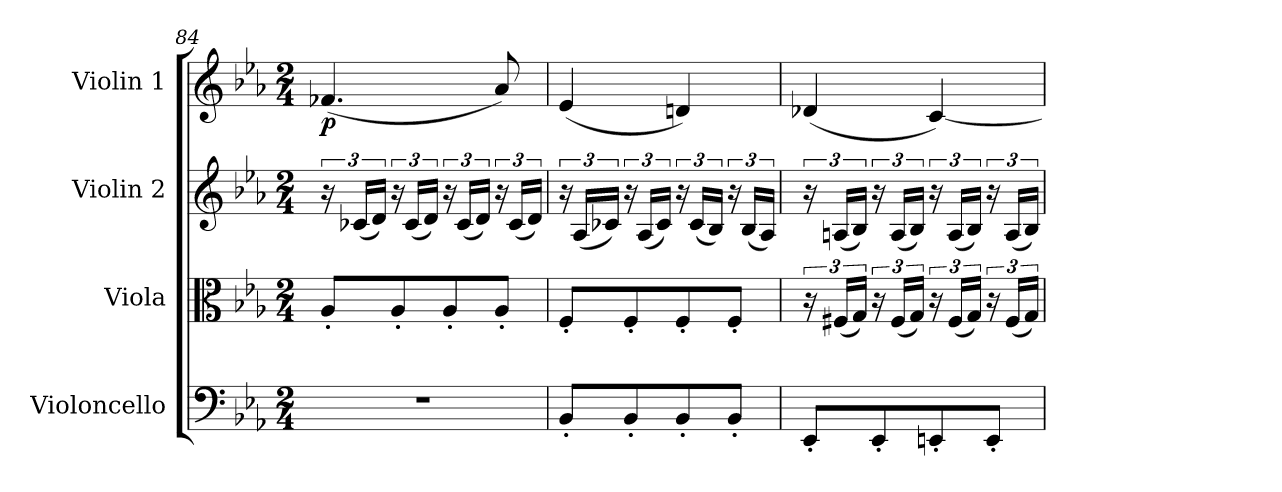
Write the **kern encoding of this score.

**kern	**kern	**kern	**kern	**dynam
*part4	*part3	*part2	*part1	*part1
*staff4	*staff3	*staff2	*staff1	*staff1
*I"Violoncello	*I"Viola	*I"Violin 2	*I"Violin 1	*
*I'Vc	*I'Vla	*I'Vln	*I'Vln	*
!!LO:LB:g=z
*clefF4	*clefC3	*clefG2	*clefG2	*
*k[b-e-a-]	*k[b-e-a-]	*k[b-e-a-]	*k[b-e-a-]	*
*M2/4	*M2/4	*M2/4	*M2/4	*
=84	=84	=84	=84	=84
!	!	!	!	!LO:DY:b
2r	8A-'/L	24r	(4.f-X/	p
.	.	(24c-X/LL	.	.
.	.	24d/JJ)	.	.
.	8A-'/	24r	.	.
.	.	(24c-/LL	.	.
.	.	24d/JJ)	.	.
.	8A-'/	24r	.	.
.	.	(24c-/LL	.	.
.	.	24d/JJ)	.	.
.	8A-'/J	24r	8a-/)	.
.	.	(24c-/LL	.	.
.	.	24d/JJ)	.	.
!!LO:LB:g=z
=85	=85	=85	=85	=85
8BB-'/L	8F'/L	24r	(4e-/	.
.	.	(24A-/LL	.	.
.	.	24c-X/JJ)	.	.
8BB-'/	8F'/	24r	.	.
.	.	(24A-/LL	.	.
.	.	24c-/JJ)	.	.
8BB-'/	8F'/	24r	4dn/)	.
.	.	(24c-/LL	.	.
.	.	24B-/JJ)	.	.
8BB-'/J	8F'/J	24r	.	.
.	.	(24B-/LL	.	.
.	.	24A-/JJ)	.	.
=86	=86	=86	=86	=86
8EE-'/L	24r	24r	(4d-X/	.
.	(24F#X/LL	(24An/LL	.	.
.	24G/JJ)	24B-/JJ)	.	.
8EE-'/	24r	24r	.	.
.	(24F#/LL	(24A/LL	.	.
.	24G/JJ)	24B-/JJ)	.	.
8EEn'/	24r	24r	[4c/)	.
.	(24F#/LL	(24A/LL	.	.
.	24G/JJ)	24B-/JJ)	.	.
8EE'/J	24r	24r	.	.
.	(24F#/LL	(24A/LL	.	.
.	24G/JJ)	24B-/JJ)	.	.
=	=	=	=	=
*-	*-	*-	*-	*-
